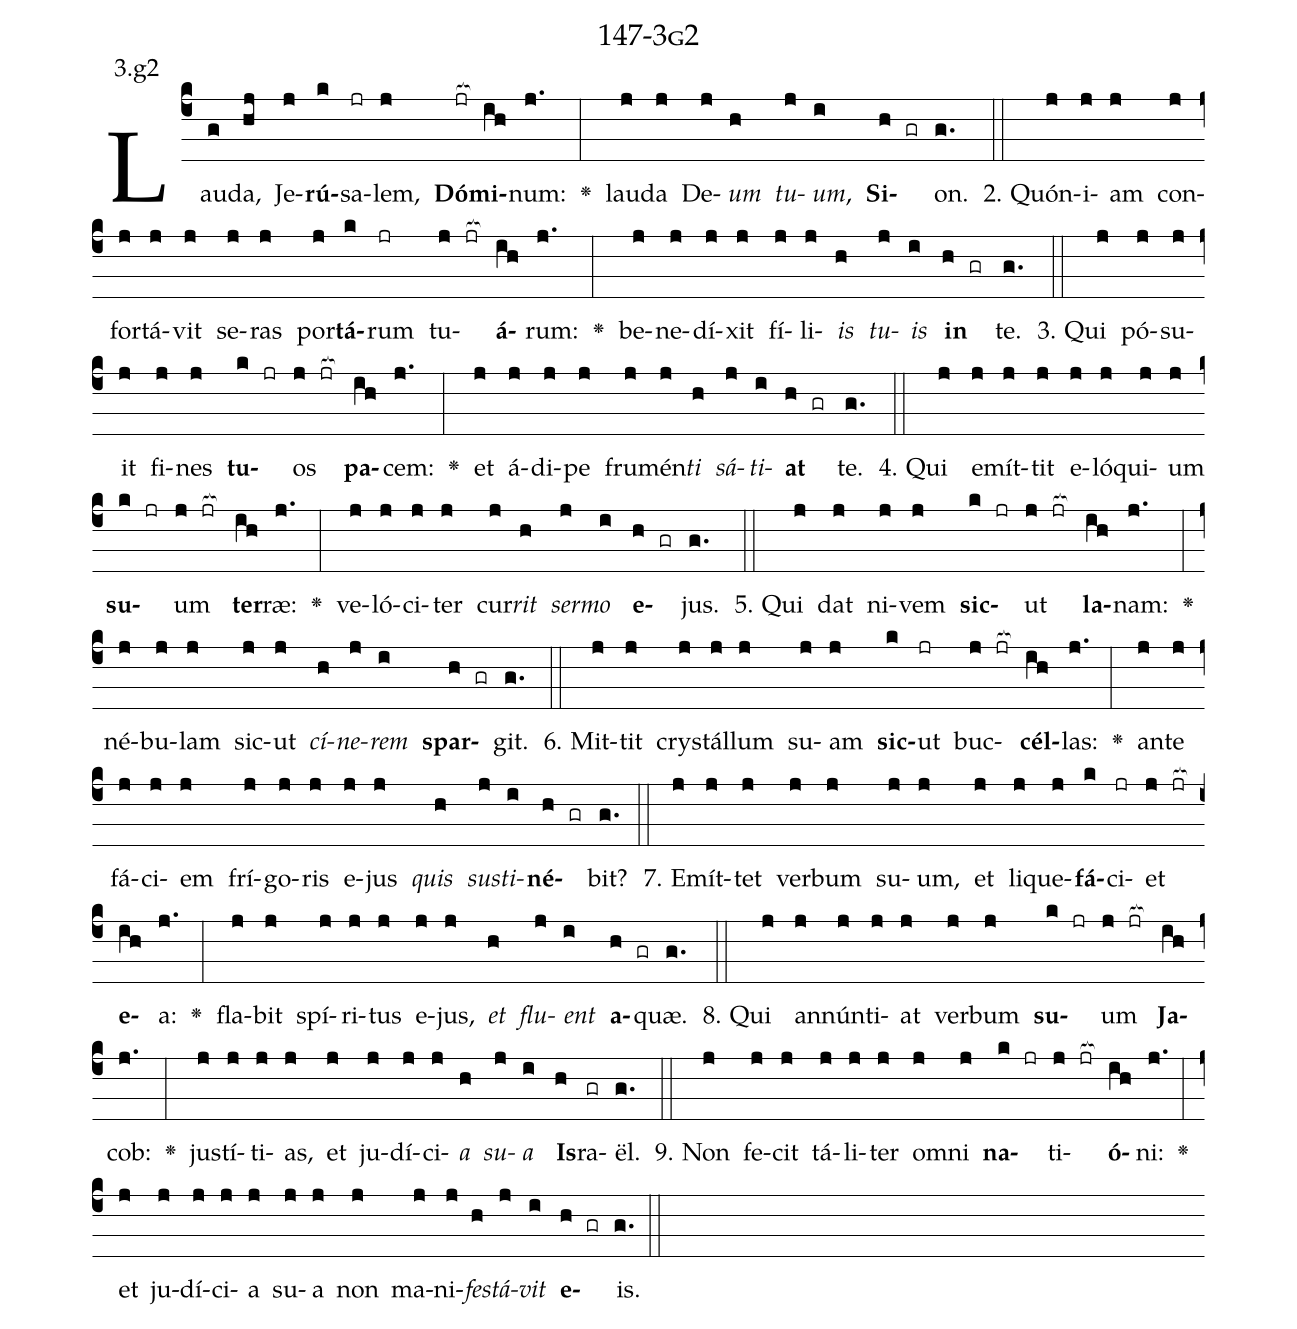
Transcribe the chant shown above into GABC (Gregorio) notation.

name: 147-3g2;
annotation: 3.g2;
%%
(c4)Lau(g)da,(hj) Je(j)<b>rú</b>(k)sa(jr)lem,(j) <b>Dó</b>(jr[ocb:1{])<b>mi</b>(ih[ocb:0}])num:(j.) <v>\greheightstar</v>(:) lau(j)da(j) De(j)<i>um</i>(h) <i>tu</i>(j)<i>um</i>,(i) <b>Si</b>(h gr)on.(g.) (::)
2. Quón(j)i(j)am(j) con(j)for(j)tá(j)vit(j) se(j)ras(j) por(j)<b>tá</b>(k)rum(jr) tu(j jr[ocb:1{])<b>á</b>(ih[ocb:0}])rum:(j.) <v>\greheightstar</v>(:) be(j)ne(j)dí(j)xit(j) fí(j)li(j)<i>is</i>(h) <i>tu</i>(j)<i>is</i>(i) <b>in</b>(h gr) te.(g.) (::)
3. Qui(j) pó(j)su(j)it(j) fi(j)nes(j) <b>tu</b>(k jr)os(j jr[ocb:1{]) <b>pa</b>(ih[ocb:0}])cem:(j.) <v>\greheightstar</v>(:) et(j) á(j)di(j)pe(j) fru(j)mén(j)<i>ti</i>(h) <i>sá</i>(j)<i>ti</i>(i)<b>at</b>(h gr) te.(g.) (::)
4. Qui(j) e(j)mít(j)tit(j) e(j)ló(j)qui(j)um(j) <b>su</b>(k jr)um(j jr[ocb:1{]) <b>ter</b>(ih[ocb:0}])ræ:(j.) <v>\greheightstar</v>(:) ve(j)ló(j)ci(j)ter(j) cur(j)<i>rit</i>(h) <i>ser</i>(j)<i>mo</i>(i) <b>e</b>(h gr)jus.(g.) (::)
5. Qui(j) dat(j) ni(j)vem(j) <b>sic</b>(k jr)ut(j jr[ocb:1{]) <b>la</b>(ih[ocb:0}])nam:(j.) <v>\greheightstar</v>(:) né(j)bu(j)lam(j) sic(j)ut(j) <i>cí</i>(h)<i>ne</i>(j)<i>rem</i>(i) <b>spar</b>(h gr)git.(g.) (::)
6. Mit(j)tit(j) crys(j)tál(j)lum(j) su(j)am(j) <b>sic</b>(k)ut(jr) buc(j jr[ocb:1{])<b>cél</b>(ih[ocb:0}])las:(j.) <v>\greheightstar</v>(:) an(j)te(j) fá(j)ci(j)em(j) frí(j)go(j)ris(j) e(j)jus(j) <i>quis</i>(h) <i>sus</i>(j)<i>ti</i>(i)<b>né</b>(h gr)bit?(g.) (::)
7. E(j)mít(j)tet(j) ver(j)bum(j) su(j)um,(j) et(j) li(j)que(j)<b>fá</b>(k)ci(jr)et(j jr[ocb:1{]) <b>e</b>(ih[ocb:0}])a:(j.) <v>\greheightstar</v>(:) fla(j)bit(j) spí(j)ri(j)tus(j) e(j)jus,(j) <i>et</i>(h) <i>flu</i>(j)<i>ent</i>(i) <b>a</b>(h gr)quæ.(g.) (::)
8. Qui(j) an(j)nún(j)ti(j)at(j) ver(j)bum(j) <b>su</b>(k jr)um(j jr[ocb:1{]) <b>Ja</b>(ih[ocb:0}])cob:(j.) <v>\greheightstar</v>(:) jus(j)tí(j)ti(j)as,(j) et(j) ju(j)dí(j)ci(j)<i>a</i>(h) <i>su</i>(j)<i>a</i>(i) <b>Is</b>(h)ra(gr)ël.(g.) (::)
9. Non(j) fe(j)cit(j) tá(j)li(j)ter(j) om(j)ni(j) <b>na</b>(k jr)ti(j jr[ocb:1{])<b>ó</b>(ih[ocb:0}])ni:(j.) <v>\greheightstar</v>(:) et(j) ju(j)dí(j)ci(j)a(j) su(j)a(j) non(j) ma(j)ni(j)<i>fes</i>(h)<i>tá</i>(j)<i>vit</i>(i) <b>e</b>(h gr)is.(g.) (::)
